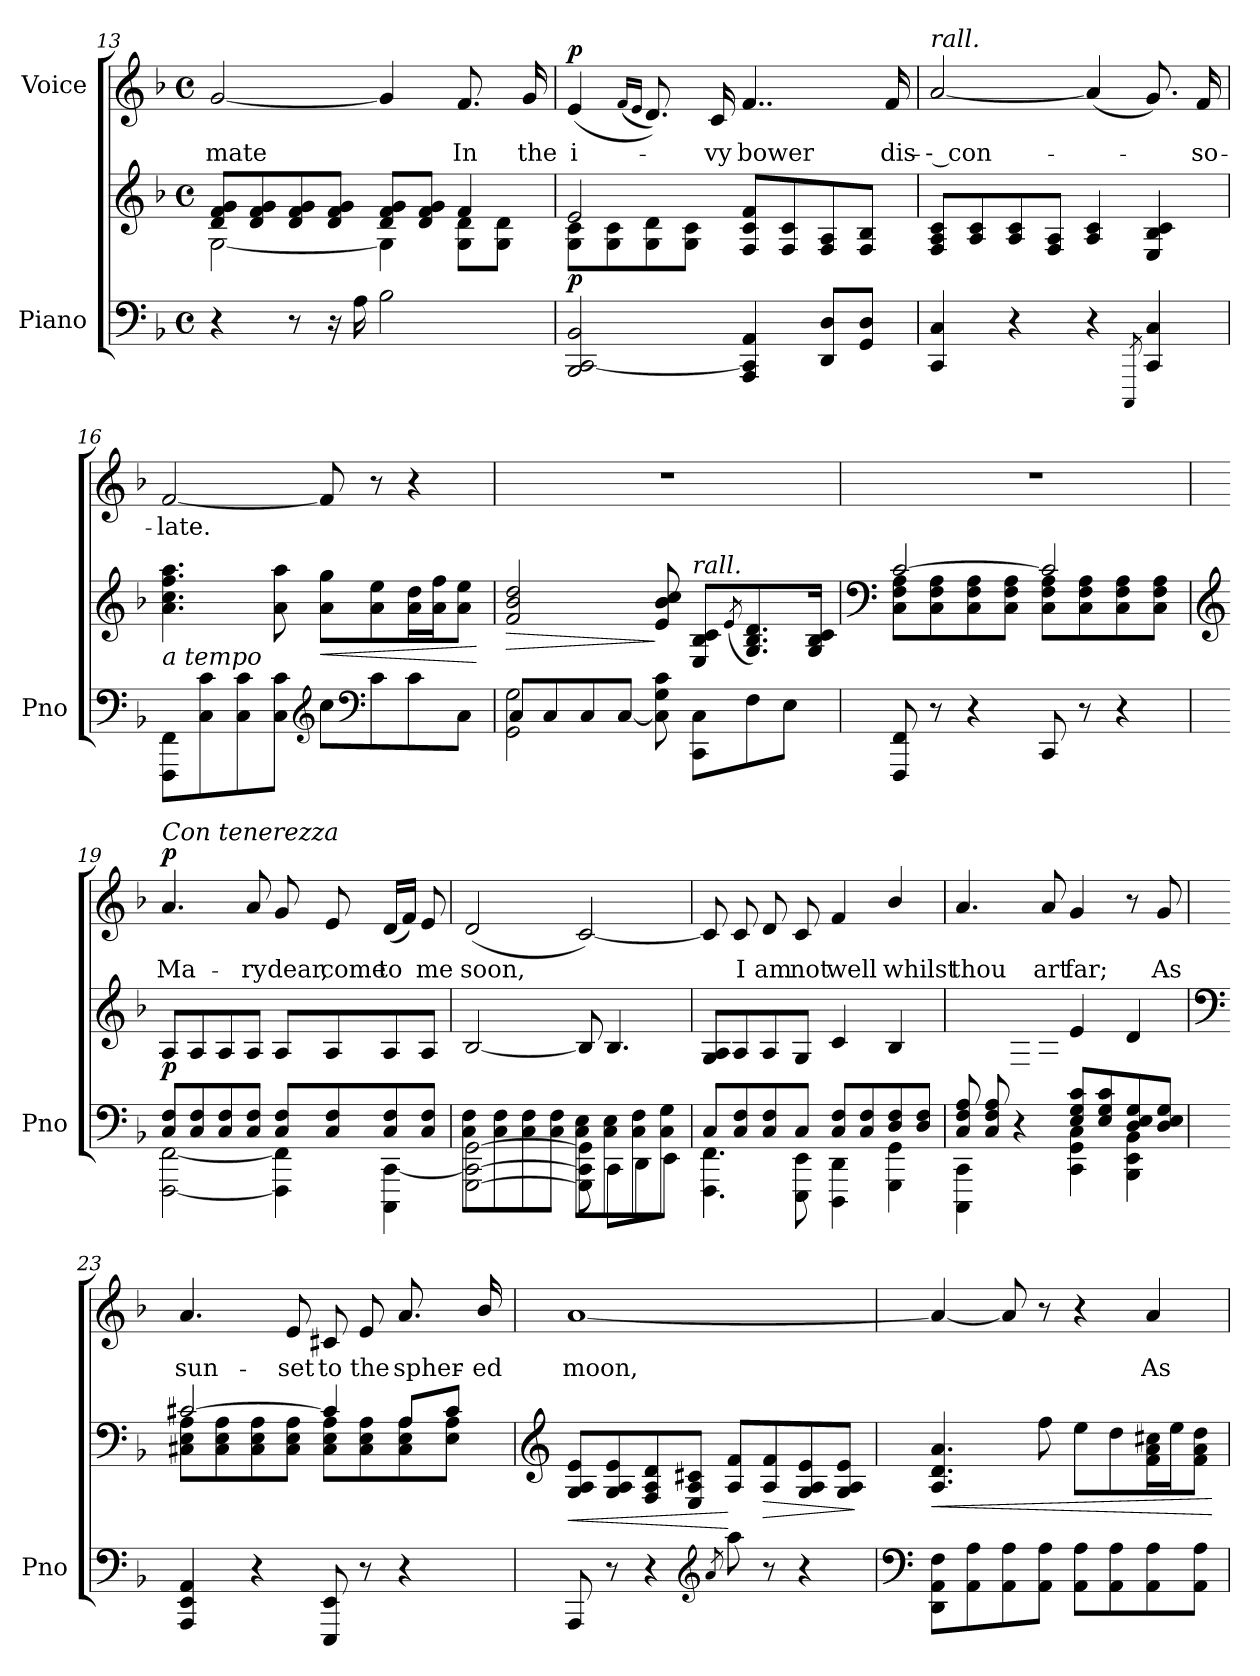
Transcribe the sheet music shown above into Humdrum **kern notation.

**kern	**kern	**dynam	**kern	**text	**dynam
*part2	*part2	*part2	*part1	*part1	*part1
*staff3	*staff2	*staff2/3	*staff1	*staff1	*staff1
*I"Piano	*	*	*I"Voice	*	*
*I'Pno	*	*	*	*	*
*clefF4	*clefG2	*	*clefG2	*	*
*k[b-]	*k[b-]	*	*k[b-]	*	*
*M4/4	*M4/4	*	*M4/4	*	*
*met(c)	*met(c)	*	*met(c)	*	*
=13	=13	=13	=13	=13	=13
*	*^	*	*	*	*
4r	8d/ 8f/ 8g/L	[2G\	.	[2g/	mate	.
.	8d/ 8f/ 8g/	.	.	.	.	.
8r	8d/ 8f/ 8g/	.	.	.	.	.
16r	8d/ 8f/ 8g/J	.	.	.	.	.
16A\	.	.	.	.	.	.
2B-\	8d/ 8f/ 8g/L	4G\]	.	4g/]	.	.
.	8d/ 8f/ 8g/J	.	.	.	.	.
.	4f/	8G\ 8d\L	.	8.f/	In	.
.	.	8G\ 8d\J	.	.	.	.
.	.	.	.	16g/	the	.
=14	=14	=14	=14	=14	=14	=14
!	!	!	!LO:DY:b	!	!	!LO:DY:a
2BBB-/ [<2CC/ 2BB-/	2e/	8G\ 8c\L	p	(4e/	i-	p
.	.	8G\ 8c\	.	.	.	.
.	.	.	.	(16qf/LL	.	.
.	.	.	.	16qe/JJ	.	.
.	.	8G\ 8d\	.	8.d/))	.	.
.	.	8G\ 8c\J	.	.	.	.
.	.	.	.	16c/	-vy	.
4AAA/ 4CC/] 4AA/	8F/ 8c/ 8f/L	2ryy	.	4..f/	bower	.
.	8F/ 8c/	.	.	.	.	.
8DD/ 8D/L	8F/ 8A/	.	.	.	.	.
8GG/ 8D/J	8F/ 8B-/J	.	.	.	.	.
.	.	.	.	16f/	dis-	.
*	*v	*v	*	*	*	*
=15	=15	=15	=15	=15	=15
!	!	!	!LO:TX:i:t=rall.	!	!
4CC/ 4C/	8F/ 8A/ 8c/L	.	[2a/	-- con-	.
.	8A/ 8c/	.	.	.	.
4r	8A/ 8c/	.	.	.	.
.	8F/ 8A/J	.	.	.	.
4r	4A/ 4c/	.	(4a/]	.	.
8qCCC/	.	.	.	.	.
4CC/ 4C/	4E/ 4B-/ 4c/	.	8.g/)	.	.
.	.	.	16f/	-so-	.
=16	=16	=16	=16	=16	=16
!LO:TX:i:t=a tempo	!	!	!	!	!
8FFF\ 8FF\L	4.a\ 4.cc\ 4.ff\ 4.aa\	.	[2f/	-late.	.
8C\ 8c\	.	.	.	.	.
8C\ 8c\	.	.	.	.	.
8C\ 8c\J	8a\ 8aa\	.	.	.	.
*clefG2	*	*	*	*	*
!	!	!LO:HP:b	!	!	!
8cc\L	8a\ 8gg\L	<	8f/]	.	.
*clefF4	*	*	*	*	*
8c\	8a\ 8ee\	.	8r	.	.
8c\	16a\ 16dd\L	.	4r	.	.
.	16a\ 16ff\J	.	.	.	.
8C\J	8a\ 8ee\J	.	.	.	.
.	.	[	.	.	.
=17	=17	=17	=17	=17	=17
*^	*	*	*	*	*
!	!	!	!LO:HP:b	!	!	!
2GG\ 2G\	8C/L	2f/ 2b-/ 2dd/	>	1r	.	.
.	8C/	.	.	.	.	.
.	8C/	.	.	.	.	.
.	[8C/J	.	.	.	.	.
8C\] 8G\ 8c\	2ryy	8e/ 8b-/ 8cc/	]	.	.	.
!	!	!LO:TX:i:t=rall.	!	!	!	!
8CC\ 8C\L	.	8E/ 8B-/ 8c/L	.	.	.	.
.	.	(8qe/	.	.	.	.
8F\	.	8.G/ 8.B-/ 8.d/)	.	.	.	.
8E\J	.	.	.	.	.	.
.	.	16G/ 16B-/ 16c/Jk	.	.	.	.
*v	*v	*	*	*	*	*
=18	=18	=18	=18	=18	=18
*	*clefF4	*	*	*	*
*	*^	*	*	*	*
8FFF/ 8FF/	[2c/	8C\ 8F\ 8A\L	.	1r	.	.
8r	.	8C\ 8F\ 8A\	.	.	.	.
4r	.	8C\ 8F\ 8A\	.	.	.	.
.	.	8C\ 8F\ 8A\J	.	.	.	.
8CC/	2c/]	8C\ 8F\ 8A\L	.	.	.	.
8r	.	8C\ 8F\ 8A\	.	.	.	.
4r	.	8C\ 8F\ 8A\	.	.	.	.
.	.	8C\ 8F\ 8A\J	.	.	.	.
*	*v	*v	*	*	*	*
=19	=19	=19	=19	=19	=19
*	*clefG2	*	*	*	*
*^	*^	*	*	*	*
!	!	!	!	!	!LO:TX:i:t=Con tenerezza	!	!
!	!	!	!	!LO:DY:b	!	!	!LO:DY:a
*	*	*v	*v	*	*	*	*
8C/ 8F/L	[2FFF\ [<2FF\	8A/L	p	4.a/	Ma-	p
8C/ 8F/	.	8A/	.	.	.	.
8C/ 8F/	.	8A/	.	.	.	.
8C/ 8F/J	.	8A/J	.	8a/	-ry	.
8C/ 8F/L	4FFF\] 4FF\]	8A/L	.	8g/	dear,	.
8C/ 8F/	.	8A/	.	8e/	come	.
8C/ 8F/	4CCC\ [4CC\	8A/	.	(16d/LL	to	.
.	.	.	.	16f/JJ)	.	.
8C/ 8F/J	.	8A/J	.	8e/	me	.
=20	=20	=20	=20	=20	=20	=20
[2GGG\ 2CC\_ [2GG\	8C\ 8F\L	[2B-/	.	(2d/	soon,	.
.	8C\ 8F\	.	.	.	.	.
.	8C\ 8F\	.	.	.	.	.
.	8C\ 8F\J	.	.	.	.	.
8GGG\] 8CC\] 8GG\]	8C\ 8E\L	8B-/]	.	[2c/)	.	.
8CC\L	8C\ 8E\	4.B-/	.	.	.	.
8DD\	8C\ 8F\	.	.	.	.	.
8EE\J	8C\ 8G\J	.	.	.	.	.
=21	=21	=21	=21	=21	=21	=21
*	*^	*	*	*	*	*
8C/L	4.FFF\ 4.FF\	2ryy	8G/ 8A/L	.	8c/]	.	.
8C/ 8F/	.	.	8A/	.	8c/	I	.
8C/ 8F/	.	.	8A/	.	8d/	am	.
8C/J	8EEE\ 8EE\	.	8G/J	.	8c/	not	.
2ryy	4DDD\ 4DD\	8C/ 8F/L	4c/	.	4f/	well	.
.	.	8C/ 8F/	.	.	.	.	.
.	4GGG\ 4GG\	8D/ 8F/	4B-/	.	4b-/	whilst	.
.	.	8D/ 8F/J	.	.	.	.	.
=22	=22	=22	=22	=22	=22	=22	=22
8C/ 8F/ 8A/L	4CCC\ 4CC\	2ryy	4ryy	.	4.a/	thou	.
8C/ 8F/ 8A/	.	.	.	.	.	.	.
2.ryy	4r	.	8F/ 8A/ 8c/	.	.	.	.
.	.	.	8A/ 8c/ 8f/J	.	8a/	art	.
.	4CC\ 4GG\ 4C\	8E/ 8G/ 8c/L	4e/	.	4g/	far;	.
.	.	8E/ 8G/ 8c/	.	.	.	.	.
.	4BBB-\ 4EE\ 4BB-\	8D/ 8E/ 8G/	4d/	.	8r	.	.
.	.	8D/ 8E/ 8G/J	.	.	8g/	As	.
*v	*v	*v	*	*	*	*	*
=23	=23	=23	=23	=23	=23
*	*clefF4	*	*	*	*
*	*^	*	*	*	*
4AAA/ 4EE/ 4AA/	[2c#X/	8C#X\ 8E\ 8A\L	.	4.a/	sun-	.
.	.	8C#\ 8E\ 8A\	.	.	.	.
4r	.	8C#\ 8E\ 8A\	.	.	.	.
.	.	8C#\ 8E\ 8A\J	.	8e/	-set	.
8EEE/ 8EE/	4c#/]	8C#\ 8E\ 8A\L	.	8c#X/	to	.
8r	.	8C#\ 8E\ 8A\	.	8e/	the	.
4r	8A/L	8C#\ 8E\ 8A\	.	8.a/	spher-	.
.	8c#/J	8E\ 8A\J	.	.	.	.
.	.	.	.	16b-/	-ed	.
*	*v	*v	*	*	*	*
=24	=24	=24	=24	=24	=24
*	*clefG2	*	*	*	*
!	!	!LO:HP:b	!	!	!
8AAA/	8G/ 8A/ 8e/L	<	[1a	moon,	.
8r	8G/ 8A/ 8e/	.	.	.	.
4r	8F/ 8A/ 8d/	.	.	.	.
.	8E/ 8A/ 8c#X/J	.	.	.	.
*clefG2	*	*	*	*	*
8qa/	.	.	.	.	.
8aa\	8A/ 8f/L	[	.	.	.
!	!	!LO:HP:b	!	!	!
8r	8A/ 8f/	>	.	.	.
4r	8G/ 8A/ 8e/	.	.	.	.
.	8G/ 8A/ 8e/J	.	.	.	.
.	.	]	.	.	.
=25	=25	=25	=25	=25	=25
*clefF4	*	*	*	*	*
!	!	!LO:HP:b	!	!	!
8DD\ 8AA\ 8F\L	4.A/ 4.d/ 4.a/	<	4a/_	.	.
8AA\ 8A\	.	.	.	.	.
8AA\ 8A\	.	.	8a/]	.	.
8AA\ 8A\J	8ff\	.	8r	.	.
8AA\ 8A\L	8ee\L	.	4r	.	.
8AA\ 8A\	8dd\	.	.	.	.
8AA\ 8A\	16f\ 16a\ 16cc#X\L	.	4a/	As	.
.	16ee\J	.	.	.	.
8AA\ 8A\J	8f\ 8a\ 8dd\J	.	.	.	.
.	.	[	.	.	.
=	=	=	=	=	=
*-	*-	*-	*-	*-	*-
